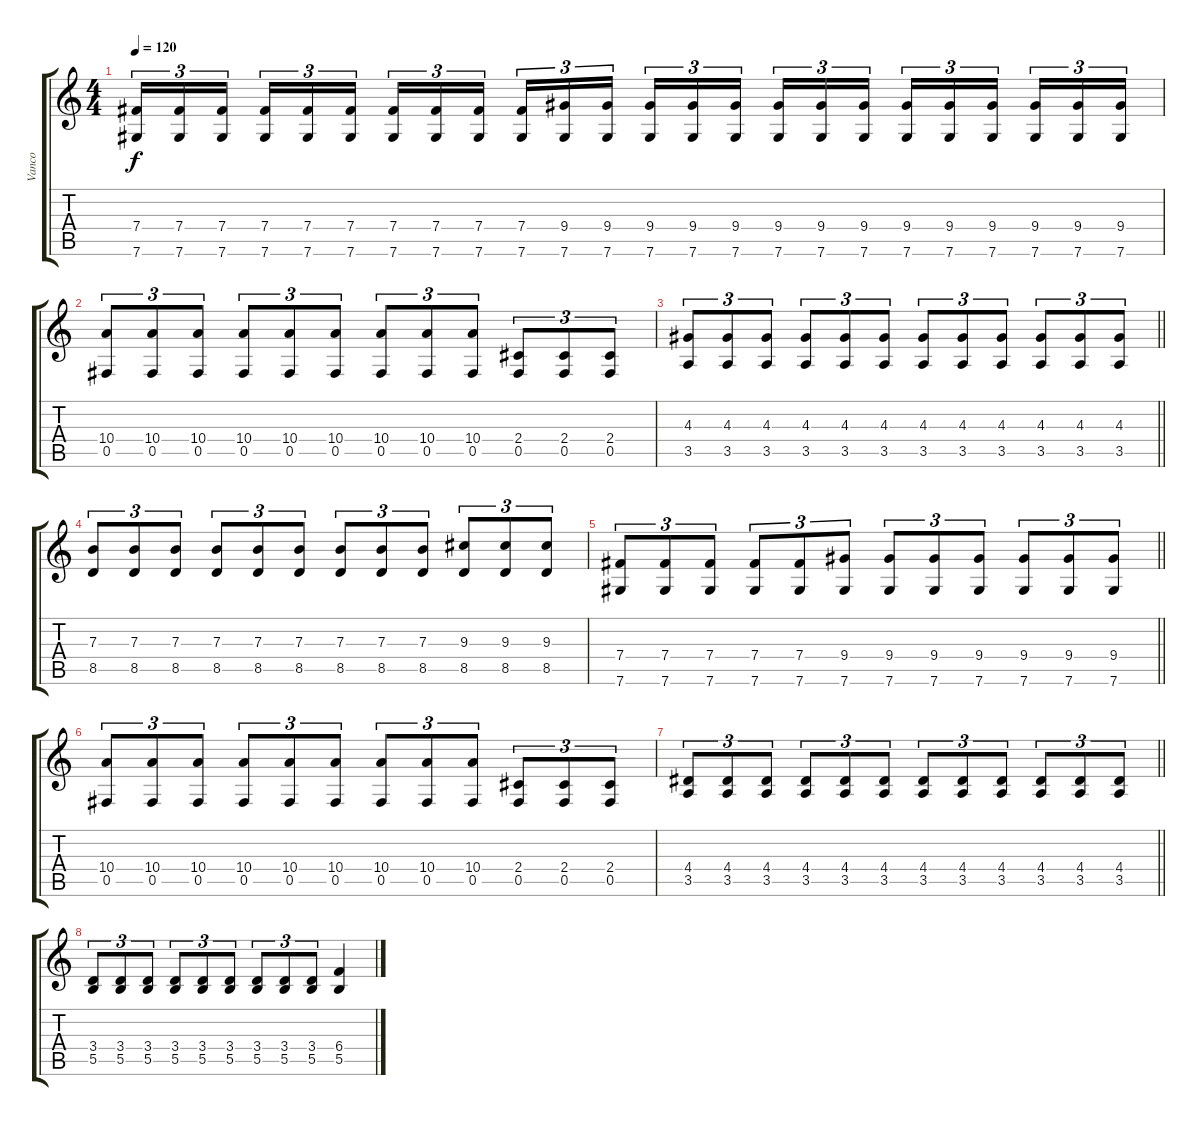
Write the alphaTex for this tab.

\track ("Vanco" "Vanco") {instrument overdrivenguitar}
\staff {score tabs}
\tuning (Db4 Ab3 E3 B2 Gb2 Db2) {hide}
\ts (4 4)
\tempo 120
\clef g2
\ks c
(7.4 7.6).16{tu (3 2) dy f} (7.4 7.6).16{tu (3 2)} (7.4 7.6).16{tu (3 2) beam splitsecondary} (7.4 7.6).16{tu (3 2)} (7.4 7.6).16{tu (3 2)} (7.4 7.6).16{tu (3 2)} (7.4 7.6).16{tu (3 2)} (7.4 7.6).16{tu (3 2)} (7.4 7.6).16{tu (3 2) beam splitsecondary} (7.4 7.6).16{tu (3 2)} (9.4 7.6).16{tu (3 2)} (9.4 7.6).16{tu (3 2)} (9.4 7.6).16{tu (3 2)} (9.4 7.6).16{tu (3 2)} (9.4 7.6).16{tu (3 2) beam splitsecondary} (9.4 7.6).16{tu (3 2)} (9.4 7.6).16{tu (3 2)} (9.4 7.6).16{tu (3 2)} (9.4 7.6).16{tu (3 2)} (9.4 7.6).16{tu (3 2)} (9.4 7.6).16{tu (3 2) beam splitsecondary} (9.4 7.6).16{tu (3 2)} (9.4 7.6).16{tu (3 2)} (9.4 7.6).16{tu (3 2)} |
(10.4 0.5).8{tu (3 2)} (10.4 0.5).8{tu (3 2)} (10.4 0.5).8{tu (3 2)} (10.4 0.5).8{tu (3 2)} (10.4 0.5).8{tu (3 2)} (10.4 0.5).8{tu (3 2)} (10.4 0.5).8{tu (3 2)} (10.4 0.5).8{tu (3 2)} (10.4 0.5).8{tu (3 2)} (2.4 0.5).8{tu (3 2)} (2.4 0.5).8{tu (3 2)} (2.4 0.5).8{tu (3 2)} |
\barLineRight lightlight
(4.3 3.5).8{tu (3 2)} (4.3 3.5).8{tu (3 2)} (4.3 3.5).8{tu (3 2)} (4.3 3.5).8{tu (3 2)} (4.3 3.5).8{tu (3 2)} (4.3 3.5).8{tu (3 2)} (4.3 3.5).8{tu (3 2)} (4.3 3.5).8{tu (3 2)} (4.3 3.5).8{tu (3 2)} (4.3 3.5).8{tu (3 2)} (4.3 3.5).8{tu (3 2)} (4.3 3.5).8{tu (3 2)} |
(7.3 8.5).8{tu (3 2)} (7.3 8.5).8{tu (3 2)} (7.3 8.5).8{tu (3 2)} (7.3 8.5).8{tu (3 2)} (7.3 8.5).8{tu (3 2)} (7.3 8.5).8{tu (3 2)} (7.3 8.5).8{tu (3 2)} (7.3 8.5).8{tu (3 2)} (7.3 8.5).8{tu (3 2)} (9.3 8.5).8{tu (3 2)} (9.3 8.5).8{tu (3 2)} (9.3 8.5).8{tu (3 2)} |
\barLineRight lightlight
(7.4 7.6).8{tu (3 2)} (7.4 7.6).8{tu (3 2)} (7.4 7.6).8{tu (3 2)} (7.4 7.6).8{tu (3 2)} (7.4 7.6).8{tu (3 2)} (9.4 7.6).8{tu (3 2)} (9.4 7.6).8{tu (3 2)} (9.4 7.6).8{tu (3 2)} (9.4 7.6).8{tu (3 2)} (9.4 7.6).8{tu (3 2)} (9.4 7.6).8{tu (3 2)} (9.4 7.6).8{tu (3 2)} |
(10.4 0.5).8{tu (3 2)} (10.4 0.5).8{tu (3 2)} (10.4 0.5).8{tu (3 2)} (10.4 0.5).8{tu (3 2)} (10.4 0.5).8{tu (3 2)} (10.4 0.5).8{tu (3 2)} (10.4 0.5).8{tu (3 2)} (10.4 0.5).8{tu (3 2)} (10.4 0.5).8{tu (3 2)} (2.4 0.5).8{tu (3 2)} (2.4 0.5).8{tu (3 2)} (2.4 0.5).8{tu (3 2)} |
\barLineRight lightlight
(4.4 3.5).8{tu (3 2)} (4.4 3.5).8{tu (3 2)} (4.4 3.5).8{tu (3 2)} (4.4 3.5).8{tu (3 2)} (4.4 3.5).8{tu (3 2)} (4.4 3.5).8{tu (3 2)} (4.4 3.5).8{tu (3 2)} (4.4 3.5).8{tu (3 2)} (4.4 3.5).8{tu (3 2)} (4.4 3.5).8{tu (3 2)} (4.4 3.5).8{tu (3 2)} (4.4 3.5).8{tu (3 2)} |
(3.4 5.5).8{tu (3 2)} (3.4 5.5).8{tu (3 2)} (3.4 5.5).8{tu (3 2)} (3.4 5.5).8{tu (3 2)} (3.4 5.5).8{tu (3 2)} (3.4 5.5).8{tu (3 2)} (3.4 5.5).8{tu (3 2)} (3.4 5.5).8{tu (3 2)} (3.4 5.5).8{tu (3 2)} (6.4{ss} 5.5{ss}).4
